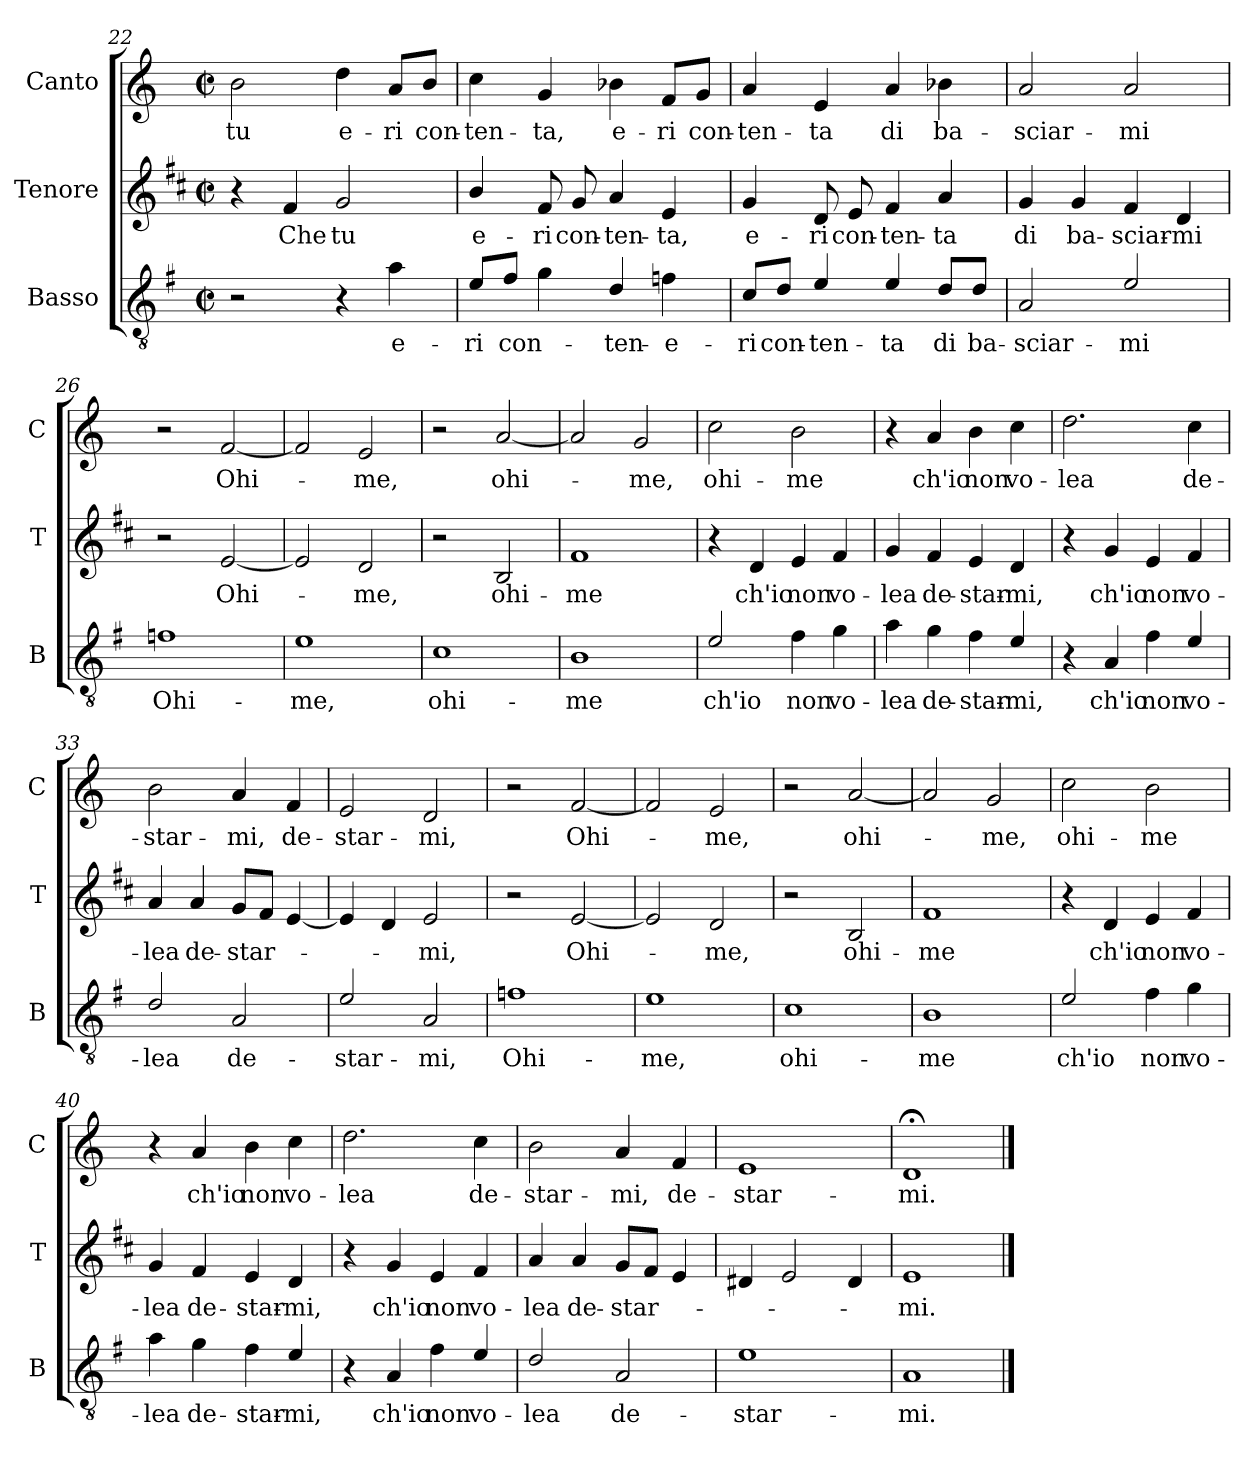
**kern	**text	**kern	**text	**kern	**text
*part3	*part3	*part2	*part2	*part1	*part1
*staff3	*staff3	*staff2	*staff2	*staff1	*staff1
*I"Basso	*	*I"Tenore	*	*I"Canto	*
*I'B	*	*I'T	*	*I'C	*
*clefGv2	*	*clefG2	*	*clefG2	*
*ITrd4c7	*	*ITrd1c2	*	*	*
*k[]	*	*k[]	*	*k[]	*
*C:	*	*C:	*	*C:	*
*M2/2	*	*M2/2	*	*M2/2	*
*met(c|)	*	*met(c|)	*	*met(c|)	*
=22	=22	=22	=22	=22	=22
!	!	!	!	!	!LO:LY:b
2r	.	4r	.	2b\	tu
!	!	!	!LO:LY:b	!	!
.	.	4e/	Che	.	.
!	!	!	!LO:LY:b	!	!LO:LY:b
4r	.	2f/	tu	4dd\	e-
!	!LO:LY:b	!	!	!	!LO:LY:b
4d\	e-	.	.	8a/L	-ri
!	!	!	!	!	!LO:LY:b
.	.	.	.	8b/J	con-
!!LO:LB:g=z
=23	=23	=23	=23	=23	=23
!	!LO:LY:b	!	!LO:LY:b	!	!LO:LY:b
8A/L	-ri	4a/	e-	4cc\	-ten-
!	!LO:LY:b	!	!	!	!
8B/J	con-	.	.	.	.
!	!	!	!LO:LY:b	!	!LO:LY:b
4c\	.	8e/	-ri	4g/	-ta,
!	!	!	!LO:LY:b	!	!
.	.	8f/	con-	.	.
!	!LO:LY:b	!	!LO:LY:b	!	!LO:LY:b
4G/	-ten-	4g/	-ten-	4b-X\	e-
!	!LO:LY:b	!	!LO:LY:b	!	!LO:LY:b
4B-X\	-e-	4d/	-ta,	8f/L	-ri
!	!	!	!	!	!LO:LY:b
.	.	.	.	8g/J	con-
=24	=24	=24	=24	=24	=24
!	!LO:LY:b	!	!LO:LY:b	!	!LO:LY:b
8F/L	-ri	4f/	e-	4a/	-ten-
!	!LO:LY:b	!	!	!	!
8G/J	con-	.	.	.	.
!	!LO:LY:b	!	!LO:LY:b	!	!LO:LY:b
4A/	-ten-	8c/	-ri	4e/	-ta
!	!	!	!LO:LY:b	!	!
.	.	8d/	con-	.	.
!	!LO:LY:b	!	!LO:LY:b	!	!LO:LY:b
4A/	-ta	4e/	-ten-	4a/	di
!	!LO:LY:b	!	!LO:LY:b	!	!LO:LY:b
8G/L	di	4g/	-ta	4b-X\	ba-
!	!LO:LY:b	!	!	!	!
8G/J	ba-	.	.	.	.
=25	=25	=25	=25	=25	=25
!	!LO:LY:b	!	!LO:LY:b	!	!LO:LY:b
2D/	-sciar-	4f/	di	2a/	-sciar-
!	!	!	!LO:LY:b	!	!
.	.	4f/	ba-	.	.
!	!LO:LY:b	!	!LO:LY:b	!	!LO:LY:b
2A/	-mi	4e/	-sciar-	2a/	-mi
!	!	!	!LO:LY:b	!	!
.	.	4c/	-mi	.	.
=26	=26	=26	=26	=26	=26
!	!LO:LY:b	!	!	!	!
1B-X	Ohi-	2r	.	2r	.
!	!	!	!LO:LY:b	!	!LO:LY:b
.	.	[2d/	Ohi-	[2f/	Ohi-
=27	=27	=27	=27	=27	=27
!	!LO:LY:b	!	!	!	!
1A	-me,	2d/]	.	2f/]	.
!	!	!	!LO:LY:b	!	!LO:LY:b
.	.	2c/	-me,	2e/	-me,
!!LO:LB:g=z
=28	=28	=28	=28	=28	=28
!	!LO:LY:b	!	!	!	!
1F	ohi-	2r	.	2r	.
!	!	!	!LO:LY:b	!	!LO:LY:b
.	.	2A/	ohi-	[2a/	ohi-
=29	=29	=29	=29	=29	=29
!	!LO:LY:b	!	!LO:LY:b	!	!
1E	-me	1e	-me	2a/]	.
!	!	!	!	!	!LO:LY:b
.	.	.	.	2g/	-me,
=30	=30	=30	=30	=30	=30
!	!LO:LY:b	!	!	!	!LO:LY:b
2A/	ch'io	4r	.	2cc\	ohi-
!	!	!	!LO:LY:b	!	!
.	.	4c/	ch'io	.	.
!	!LO:LY:b	!	!LO:LY:b	!	!LO:LY:b
4B\	non	4d/	non	2b\	-me
!	!LO:LY:b	!	!LO:LY:b	!	!
4c\	vo-	4e/	vo-	.	.
=31	=31	=31	=31	=31	=31
!	!LO:LY:b	!	!LO:LY:b	!	!
4d\	-lea	4f/	-lea	4r	.
!	!LO:LY:b	!	!LO:LY:b	!	!LO:LY:b
4c\	de-	4e/	de-	4a/	ch'io
!	!LO:LY:b	!	!LO:LY:b	!	!LO:LY:b
4B\	-star-	4d/	-star-	4b\	non
!	!LO:LY:b	!	!LO:LY:b	!	!LO:LY:b
4A/	-mi,	4c/	-mi,	4cc\	vo-
=32	=32	=32	=32	=32	=32
!	!	!	!	!	!LO:LY:b
4r	.	4r	.	2.dd\	-lea
!	!LO:LY:b	!	!LO:LY:b	!	!
4D/	ch'io	4f/	ch'io	.	.
!	!LO:LY:b	!	!LO:LY:b	!	!
4B\	non	4d/	non	.	.
!	!LO:LY:b	!	!LO:LY:b	!	!LO:LY:b
4A/	vo-	4e/	vo-	4cc\	de-
=33	=33	=33	=33	=33	=33
!	!LO:LY:b	!	!LO:LY:b	!	!LO:LY:b
2G/	-lea	4g/	-lea	2b\	-star-
!	!	!	!LO:LY:b	!	!
.	.	4g/	de-	.	.
!	!LO:LY:b	!	!LO:LY:b	!	!LO:LY:b
2D/	de-	8f/L	-star-	4a/	-mi,
.	.	8e/J	.	.	.
!	!	!	!	!	!LO:LY:b
.	.	[4d/	.	4f/	de-
!!LO:LB:g=z
=34	=34	=34	=34	=34	=34
!	!LO:LY:b	!	!	!	!LO:LY:b
2A/	-star-	4d/]	.	2e/	-star-
.	.	4c/	.	.	.
!	!LO:LY:b	!	!LO:LY:b	!	!LO:LY:b
2D/	-mi,	2d/	-mi,	2d/	-mi,
=35	=35	=35	=35	=35	=35
!	!LO:LY:b	!	!	!	!
1B-X	Ohi-	2r	.	2r	.
!	!	!	!LO:LY:b	!	!LO:LY:b
.	.	[2d/	Ohi-	[2f/	Ohi-
=36	=36	=36	=36	=36	=36
!	!LO:LY:b	!	!	!	!
1A	-me,	2d/]	.	2f/]	.
!	!	!	!LO:LY:b	!	!LO:LY:b
.	.	2c/	-me,	2e/	-me,
=37	=37	=37	=37	=37	=37
!	!LO:LY:b	!	!	!	!
1F	ohi-	2r	.	2r	.
!	!	!	!LO:LY:b	!	!LO:LY:b
.	.	2A/	ohi-	[2a/	ohi-
=38	=38	=38	=38	=38	=38
!	!LO:LY:b	!	!LO:LY:b	!	!
1E	-me	1e	-me	2a/]	.
!	!	!	!	!	!LO:LY:b
.	.	.	.	2g/	-me,
=39	=39	=39	=39	=39	=39
!	!LO:LY:b	!	!	!	!LO:LY:b
2A/	ch'io	4r	.	2cc\	ohi-
!	!	!	!LO:LY:b	!	!
.	.	4c/	ch'io	.	.
!	!LO:LY:b	!	!LO:LY:b	!	!LO:LY:b
4B\	non	4d/	non	2b\	-me
!	!LO:LY:b	!	!LO:LY:b	!	!
4c\	vo-	4e/	vo-	.	.
!!LO:PB:g=z
=40	=40	=40	=40	=40	=40
!	!LO:LY:b	!	!LO:LY:b	!	!
4d\	-lea	4f/	-lea	4r	.
!	!LO:LY:b	!	!LO:LY:b	!	!LO:LY:b
4c\	de-	4e/	de-	4a/	ch'io
!	!LO:LY:b	!	!LO:LY:b	!	!LO:LY:b
4B\	-star-	4d/	-star-	4b\	non
!	!LO:LY:b	!	!LO:LY:b	!	!LO:LY:b
4A/	-mi,	4c/	-mi,	4cc\	vo-
=41	=41	=41	=41	=41	=41
!	!	!	!	!	!LO:LY:b
4r	.	4r	.	2.dd\	-lea
!	!LO:LY:b	!	!LO:LY:b	!	!
4D/	ch'io	4f/	ch'io	.	.
!	!LO:LY:b	!	!LO:LY:b	!	!
4B\	non	4d/	non	.	.
!	!LO:LY:b	!	!LO:LY:b	!	!LO:LY:b
4A/	vo-	4e/	vo-	4cc\	de-
=42	=42	=42	=42	=42	=42
!	!LO:LY:b	!	!LO:LY:b	!	!LO:LY:b
2G/	-lea	4g/	-lea	2b\	-star-
!	!	!	!LO:LY:b	!	!
.	.	4g/	de-	.	.
!	!LO:LY:b	!	!LO:LY:b	!	!LO:LY:b
2D/	de-	8f/L	-star-	4a/	-mi,
.	.	8e/J	.	.	.
!	!	!	!	!	!LO:LY:b
.	.	4d/	.	4f/	de-
=43	=43	=43	=43	=43	=43
!	!LO:LY:b	!	!	!	!LO:LY:b
1A	-star-	4c#X/	.	1e	-star-
.	.	2d/	.	.	.
.	.	4c#/	.	.	.
=44	=44	=44	=44	=44	=44
!	!LO:LY:b	!	!LO:LY:b	!	!LO:LY:b
1D	-mi.	1d	-mi.	1d;<	-mi.
==	==	==	==	==	==
*-	*-	*-	*-	*-	*-
